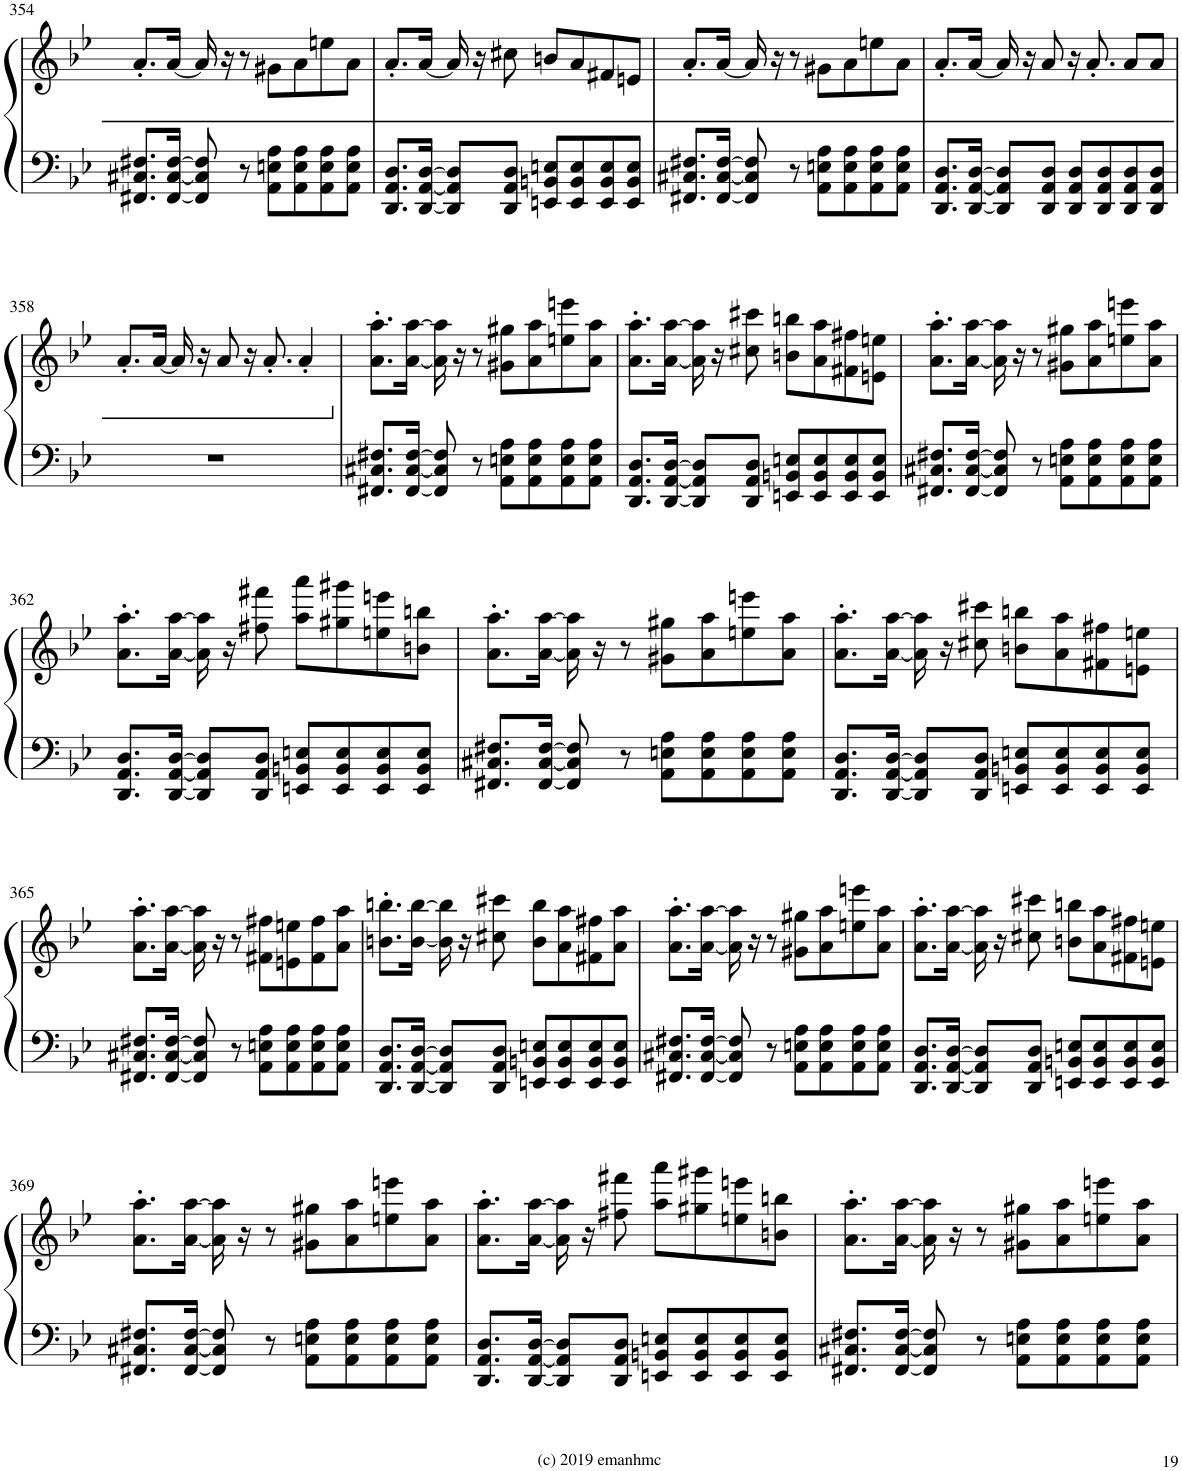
**kern	**kern
*part1	*part1
*staff2	*staff1
*I"Piano	*
*I'Pno.	*
!!LO:PB:g=z
*clefF4	*clefG2
*k[b-e-]	*k[b-e-]
*M4/4	*M4/4
*met(c)	*met(c)
=354	=354
8.FF#X/ 8.C#X/ 8.F#X/L	8.a'/L
[16FF#/ [16C#/ [16F#/Jk	[16a/Jk
8FF#/] 8C#/] 8F#/]	16a/]
.	16r
8r	8r
8AA\ 8En\ 8A\L	8g#X\L
8AA\ 8E\ 8A\	8a\
8AA\ 8E\ 8A\	8een\
8AA\ 8E\ 8A\J	8a\J
=355	=355
8.DD/ 8.AA/ 8.D/L	8.a'/L
[16DD/ [16AA/ [16D/Jk	[16a/Jk
8DD/] 8AA/] 8D/]L	16a/]
.	16r
8DD/ 8AA/ 8D/J	8cc#X\
8EEn/ 8BBn/ 8En/L	8bn/L
8EE/ 8BB/ 8E/	8a/
8EE/ 8BB/ 8E/	8f#X/
8EE/ 8BB/ 8E/J	8en/J
=356	=356
8.FF#X/ 8.C#X/ 8.F#X/L	8.a'/L
[16FF#/ [16C#/ [16F#/Jk	[16a/Jk
8FF#/] 8C#/] 8F#/]	16a/]
.	16r
8r	8r
8AA\ 8En\ 8A\L	8g#X\L
8AA\ 8E\ 8A\	8a\
8AA\ 8E\ 8A\	8een\
8AA\ 8E\ 8A\J	8a\J
=357	=357
8.DD/ 8.AA/ 8.D/L	8.a'/L
[16DD/ [16AA/ [16D/Jk	[16a/Jk
8DD/] 8AA/] 8D/]L	16a/]
.	16r
8DD/ 8AA/ 8D/J	8a/
8DD/ 8AA/ 8D/L	16r
.	8.a'/
8DD/ 8AA/ 8D/	.
8DD/ 8AA/ 8D/	8a/L
8DD/ 8AA/ 8D/J	8a/J
!!LO:LB:g=z
=358	=358
1r	8.a'/L
.	[16a/Jk
.	16a/]
.	16r
.	8a/
.	16r
.	8.a'/
.	4a'/
=359	=359
8.FF#X/ 8.C#X/ 8.F#X/L	8.a\' 8.aa\'L
[16FF#/ [16C#/ [16F#/Jk	[16a\ [16aa\Jk
8FF#/] 8C#/] 8F#/]	16a\] 16aa\]
.	16r
8r	8r
8AA\ 8En\ 8A\L	8g#X\ 8gg#X\L
8AA\ 8E\ 8A\	8a\ 8aa\
8AA\ 8E\ 8A\	8een\ 8eeen\
8AA\ 8E\ 8A\J	8a\ 8aa\J
=360	=360
8.DD/ 8.AA/ 8.D/L	8.a\' 8.aa\'L
[16DD/ [16AA/ [16D/Jk	[16a\ [16aa\Jk
8DD/] 8AA/] 8D/]L	16a\] 16aa\]
.	16r
8DD/ 8AA/ 8D/J	8cc#X\ 8ccc#X\
8EEn/ 8BBn/ 8En/L	8bn\ 8bbn\L
8EE/ 8BB/ 8E/	8a\ 8aa\
8EE/ 8BB/ 8E/	8f#X\ 8ff#X\
8EE/ 8BB/ 8E/J	8en\ 8een\J
=361	=361
8.FF#X/ 8.C#X/ 8.F#X/L	8.a\' 8.aa\'L
[16FF#/ [16C#/ [16F#/Jk	[16a\ [16aa\Jk
8FF#/] 8C#/] 8F#/]	16a\] 16aa\]
.	16r
8r	8r
8AA\ 8En\ 8A\L	8g#X\ 8gg#X\L
8AA\ 8E\ 8A\	8a\ 8aa\
8AA\ 8E\ 8A\	8een\ 8eeen\
8AA\ 8E\ 8A\J	8a\ 8aa\J
!!LO:LB:g=z
=362	=362
8.DD/ 8.AA/ 8.D/L	8.a\' 8.aa\'L
[16DD/ [16AA/ [16D/Jk	[16a\ [16aa\Jk
8DD/] 8AA/] 8D/]L	16a\] 16aa\]
.	16r
8DD/ 8AA/ 8D/J	8ff#X\ 8fff#X\
8EEn/ 8BBn/ 8En/L	8aa\ 8aaa\L
8EE/ 8BB/ 8E/	8gg#X\ 8ggg#X\
8EE/ 8BB/ 8E/	8een\ 8eeen\
8EE/ 8BB/ 8E/J	8bn\ 8bbn\J
=363	=363
8.FF#X/ 8.C#X/ 8.F#X/L	8.a\' 8.aa\'L
[16FF#/ [16C#/ [16F#/Jk	[16a\ [16aa\Jk
8FF#/] 8C#/] 8F#/]	16a\] 16aa\]
.	16r
8r	8r
8AA\ 8En\ 8A\L	8g#X\ 8gg#X\L
8AA\ 8E\ 8A\	8a\ 8aa\
8AA\ 8E\ 8A\	8een\ 8eeen\
8AA\ 8E\ 8A\J	8a\ 8aa\J
=364	=364
8.DD/ 8.AA/ 8.D/L	8.a\' 8.aa\'L
[16DD/ [16AA/ [16D/Jk	[16a\ [16aa\Jk
8DD/] 8AA/] 8D/]L	16a\] 16aa\]
.	16r
8DD/ 8AA/ 8D/J	8cc#X\ 8ccc#X\
8EEn/ 8BBn/ 8En/L	8bn\ 8bbn\L
8EE/ 8BB/ 8E/	8a\ 8aa\
8EE/ 8BB/ 8E/	8f#X\ 8ff#X\
8EE/ 8BB/ 8E/J	8en\ 8een\J
!!LO:LB:g=z
=365	=365
8.FF#X/ 8.C#X/ 8.F#X/L	8.a\' 8.aa\'L
[16FF#/ [16C#/ [16F#/Jk	[16a\ [16aa\Jk
8FF#/] 8C#/] 8F#/]	16a\] 16aa\]
.	16r
8r	8r
8AA\ 8En\ 8A\L	8f#X\ 8ff#X\L
8AA\ 8E\ 8A\	8en\ 8een\
8AA\ 8E\ 8A\	8f#\ 8ff#\
8AA\ 8E\ 8A\J	8a\ 8aa\J
=366	=366
8.DD/ 8.AA/ 8.D/L	8.bn\' 8.bbn\'L
[16DD/ [16AA/ [16D/Jk	[16b\ [16bb\Jk
8DD/] 8AA/] 8D/]L	16b\] 16bb\]
.	16r
8DD/ 8AA/ 8D/J	8cc#X\ 8ccc#X\
8EEn/ 8BBn/ 8En/L	8b\ 8bb\L
8EE/ 8BB/ 8E/	8a\ 8aa\
8EE/ 8BB/ 8E/	8f#X\ 8ff#X\
8EE/ 8BB/ 8E/J	8a\ 8aa\J
=367	=367
8.FF#X/ 8.C#X/ 8.F#X/L	8.a\' 8.aa\'L
[16FF#/ [16C#/ [16F#/Jk	[16a\ [16aa\Jk
8FF#/] 8C#/] 8F#/]	16a\] 16aa\]
.	16r
8r	8r
8AA\ 8En\ 8A\L	8g#X\ 8gg#X\L
8AA\ 8E\ 8A\	8a\ 8aa\
8AA\ 8E\ 8A\	8een\ 8eeen\
8AA\ 8E\ 8A\J	8a\ 8aa\J
=368	=368
8.DD/ 8.AA/ 8.D/L	8.a\' 8.aa\'L
[16DD/ [16AA/ [16D/Jk	[16a\ [16aa\Jk
8DD/] 8AA/] 8D/]L	16a\] 16aa\]
.	16r
8DD/ 8AA/ 8D/J	8cc#X\ 8ccc#X\
8EEn/ 8BBn/ 8En/L	8bn\ 8bbn\L
8EE/ 8BB/ 8E/	8a\ 8aa\
8EE/ 8BB/ 8E/	8f#X\ 8ff#X\
8EE/ 8BB/ 8E/J	8en\ 8een\J
!!LO:LB:g=z
=369	=369
8.FF#X/ 8.C#X/ 8.F#X/L	8.a\' 8.aa\'L
[16FF#/ [16C#/ [16F#/Jk	[16a\ [16aa\Jk
8FF#/] 8C#/] 8F#/]	16a\] 16aa\]
.	16r
8r	8r
8AA\ 8En\ 8A\L	8g#X\ 8gg#X\L
8AA\ 8E\ 8A\	8a\ 8aa\
8AA\ 8E\ 8A\	8een\ 8eeen\
8AA\ 8E\ 8A\J	8a\ 8aa\J
=370	=370
8.DD/ 8.AA/ 8.D/L	8.a\' 8.aa\'L
[16DD/ [16AA/ [16D/Jk	[16a\ [16aa\Jk
8DD/] 8AA/] 8D/]L	16a\] 16aa\]
.	16r
8DD/ 8AA/ 8D/J	8ff#X\ 8fff#X\
8EEn/ 8BBn/ 8En/L	8aa\ 8aaa\L
8EE/ 8BB/ 8E/	8gg#X\ 8ggg#X\
8EE/ 8BB/ 8E/	8een\ 8eeen\
8EE/ 8BB/ 8E/J	8bn\ 8bbn\J
=371	=371
8.FF#X/ 8.C#X/ 8.F#X/L	8.a\' 8.aa\'L
[16FF#/ [16C#/ [16F#/Jk	[16a\ [16aa\Jk
8FF#/] 8C#/] 8F#/]	16a\] 16aa\]
.	16r
8r	8r
8AA\ 8En\ 8A\L	8g#X\ 8gg#X\L
8AA\ 8E\ 8A\	8a\ 8aa\
8AA\ 8E\ 8A\	8een\ 8eeen\
8AA\ 8E\ 8A\J	8a\ 8aa\J
=	=
*-	*-
